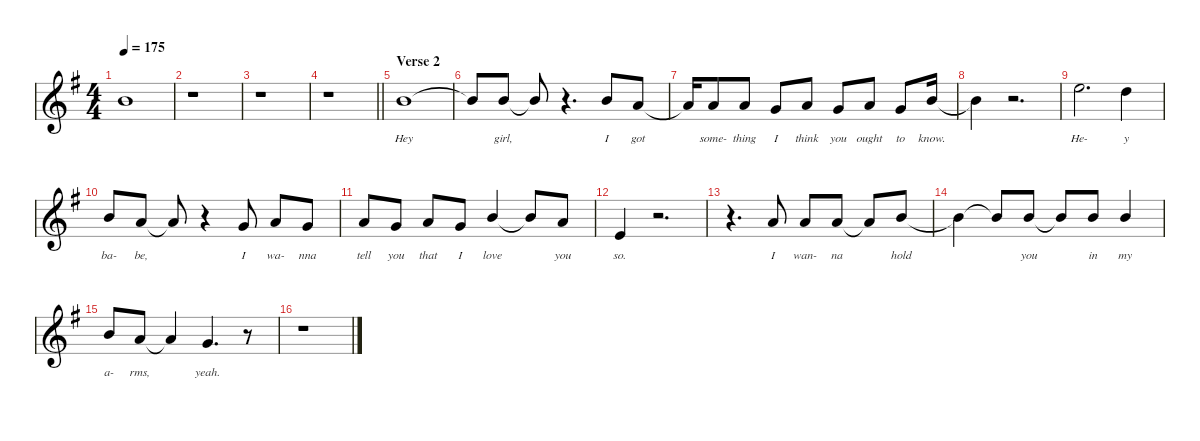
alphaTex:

\hideDynamics
\bracketExtendMode nobrackets
\singleTrackTrackNamePolicy hidden
\multiTrackTrackNamePolicy hidden
\firstSystemTrackNameMode fullname
\firstSystemTrackNameOrientation horizontal
\otherSystemsTrackNameOrientation horizontal
\track ("Vocal" "S-Gt") {mute instrument lead6voice}
\staff {score}
\tuning (E4 B3 G3 D3 A2 E2)
\ts (4 4)
\tempo 175
\clef g2
\ks g
12.2{t acc forcenatural}.1{dy f beam Down} |
r.1{beam Down} |
r.1{beam Down} |
\barLineRight lightlight
r.1{beam Down} |
\section ("" "Verse 2")
12.2{acc forcenatural}.1{lyrics (0 "Hey") lyrics (1 "") lyrics (2 "") lyrics (3 "") lyrics (4 "") beam Down} |
12.2{t acc forcenatural}.8{beam Up} 12.2{acc forcenatural}.8{lyrics (0 "girl,") lyrics (1 "") lyrics (2 "") lyrics (3 "") lyrics (4 "") beam Up} 12.2{t acc forcenatural}.8{beam Up} r.4{d beam Up} 12.2{acc forcenatural}.8{lyrics (0 "I") lyrics (1 "") lyrics (2 "") lyrics (3 "") lyrics (4 "") beam Up} 10.2{acc forcenatural}.8{lyrics (0 "got") lyrics (1 "") lyrics (2 "") lyrics (3 "") lyrics (4 "") beam Up} |
10.2{t acc forcenatural}.16{beam Up} 10.2{acc forcenatural}.8{lyrics (0 "some-") lyrics (1 "") lyrics (2 "") lyrics (3 "") lyrics (4 "") beam Up} 10.2{acc forcenatural}.8{lyrics (0 "thing") lyrics (1 "") lyrics (2 "") lyrics (3 "") lyrics (4 "") beam Up} 12.3{acc forcenatural}.8{lyrics (0 "I") lyrics (1 "") lyrics (2 "") lyrics (3 "") lyrics (4 "") beam Up} 10.2{acc forcenatural}.8{lyrics (0 "think") lyrics (1 "") lyrics (2 "") lyrics (3 "") lyrics (4 "") beam Up} 12.3{acc forcenatural}.8{lyrics (0 "you") lyrics (1 "") lyrics (2 "") lyrics (3 "") lyrics (4 "") beam Up} 10.2{acc forcenatural}.8{lyrics (0 "ought") lyrics (1 "") lyrics (2 "") lyrics (3 "") lyrics (4 "") beam Up} 12.3{acc forcenatural}.8{lyrics (0 "to") lyrics (1 "") lyrics (2 "") lyrics (3 "") lyrics (4 "") beam Up} 12.2{acc forcenatural}.16{lyrics (0 "know.") lyrics (1 "") lyrics (2 "") lyrics (3 "") lyrics (4 "") beam Up} |
12.2{t acc forcenatural}.4{beam Down} r.2{d beam Down} |
12.1{acc forcenatural}.2{d lyrics (0 "He-") lyrics (1 "") lyrics (2 "") lyrics (3 "") lyrics (4 "") beam Down} 10.1{acc forcenatural}.4{lyrics (0 "y") lyrics (1 "") lyrics (2 "") lyrics (3 "") lyrics (4 "") beam Down} |
12.2{acc forcenatural}.8{lyrics (0 "ba-") lyrics (1 "") lyrics (2 "") lyrics (3 "") lyrics (4 "") beam Up} 10.2{acc forcenatural}.8{lyrics (0 "be,") lyrics (1 "") lyrics (2 "") lyrics (3 "") lyrics (4 "") beam Up} 10.2{t acc forcenatural}.8{beam Up} r.4{beam Up} 12.3{acc forcenatural}.8{lyrics (0 "I") lyrics (1 "") lyrics (2 "") lyrics (3 "") lyrics (4 "") beam Up} 10.2{acc forcenatural}.8{lyrics (0 "wa-") lyrics (1 "") lyrics (2 "") lyrics (3 "") lyrics (4 "") beam Up} 12.3{acc forcenatural}.8{lyrics (0 "nna") lyrics (1 "") lyrics (2 "") lyrics (3 "") lyrics (4 "") beam Up} |
10.2{acc forcenatural}.8{lyrics (0 "tell") lyrics (1 "") lyrics (2 "") lyrics (3 "") lyrics (4 "") beam Up} 12.3{acc forcenatural}.8{lyrics (0 "you") lyrics (1 "") lyrics (2 "") lyrics (3 "") lyrics (4 "") beam Up} 10.2{acc forcenatural}.8{lyrics (0 "that") lyrics (1 "") lyrics (2 "") lyrics (3 "") lyrics (4 "") beam Up} 12.3{acc forcenatural}.8{lyrics (0 "I") lyrics (1 "") lyrics (2 "") lyrics (3 "") lyrics (4 "") beam Up} 12.2{acc forcenatural}.4{lyrics (0 "love") lyrics (1 "") lyrics (2 "") lyrics (3 "") lyrics (4 "") beam Up} 12.2{t acc forcenatural}.8{beam Up} 10.2{acc forcenatural}.8{lyrics (0 "you") lyrics (1 "") lyrics (2 "") lyrics (3 "") lyrics (4 "") beam Up} |
9.3{acc forcenatural}.4{lyrics (0 "so.") lyrics (1 "") lyrics (2 "") lyrics (3 "") lyrics (4 "") beam Up} r.2{d beam Up} |
r.4{d beam Down} 10.2{acc forcenatural}.8{lyrics (0 "I") lyrics (1 "") lyrics (2 "") lyrics (3 "") lyrics (4 "") beam Up} 10.2{acc forcenatural}.8{lyrics (0 "wan-") lyrics (1 "") lyrics (2 "") lyrics (3 "") lyrics (4 "") beam Up} 10.2{acc forcenatural}.8{lyrics (0 "na") lyrics (1 "") lyrics (2 "") lyrics (3 "") lyrics (4 "") beam Up} 10.2{t acc forcenatural}.8{beam Up} 12.2{acc forcenatural}.8{lyrics (0 "hold") lyrics (1 "") lyrics (2 "") lyrics (3 "") lyrics (4 "") beam Up} |
12.2{t acc forcenatural}.4{beam Down} 12.2{t acc forcenatural}.8{beam Up} 12.2{acc forcenatural}.8{lyrics (0 "you") lyrics (1 "") lyrics (2 "") lyrics (3 "") lyrics (4 "") beam Up} 12.2{t acc forcenatural}.8{beam Up} 12.2{acc forcenatural}.8{lyrics (0 "in") lyrics (1 "") lyrics (2 "") lyrics (3 "") lyrics (4 "") beam Up} 12.2{acc forcenatural}.4{lyrics (0 "my") lyrics (1 "") lyrics (2 "") lyrics (3 "") lyrics (4 "") beam Up} |
12.2{acc forcenatural}.8{lyrics (0 "a-") lyrics (1 "") lyrics (2 "") lyrics (3 "") lyrics (4 "") beam Up} 10.2{acc forcenatural}.8{lyrics (0 "rms,") lyrics (1 "") lyrics (2 "") lyrics (3 "") lyrics (4 "") beam Up} 10.2{t acc forcenatural}.4{beam Up} 12.3{acc forcenatural}.4{d lyrics (0 "yeah.") lyrics (1 "") lyrics (2 "") lyrics (3 "") lyrics (4 "") beam Up} r.8{beam Up} |
r.1{beam Down}
